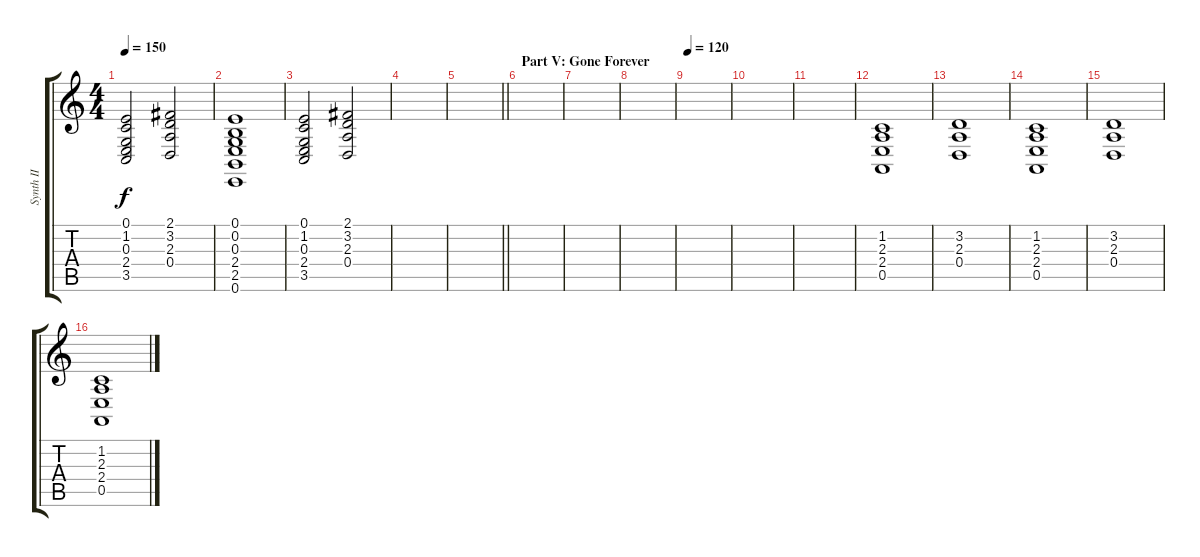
\track ("Synth II" "Synth II") {instrument lead1square}
\staff {score tabs}
\tuning (E4 B3 G3 D3 A2 E2) {hide}
\ts (4 4)
\tempo 150
\clef g2
\ks c
(0.1 1.2 0.3 2.4 3.5).2{dy f} (2.1 3.2 2.3 0.4).2 |
(0.1 0.2 0.3 2.4 2.5 0.6).1 |
(0.1 1.2 0.3 2.4 3.5).2 (2.1 3.2 2.3 0.4).2 |
|
\barLineRight lightlight
|
\section ("" "Part V: Gone Forever")
|
|
|
\tempo 120
|
|
|
(1.2 2.3 2.4 0.5).1 |
(3.2 2.3 0.4).1 |
(1.2 2.3 2.4 0.5).1 |
(3.2 2.3 0.4).1 |
(1.2 2.3 2.4 0.5).1
